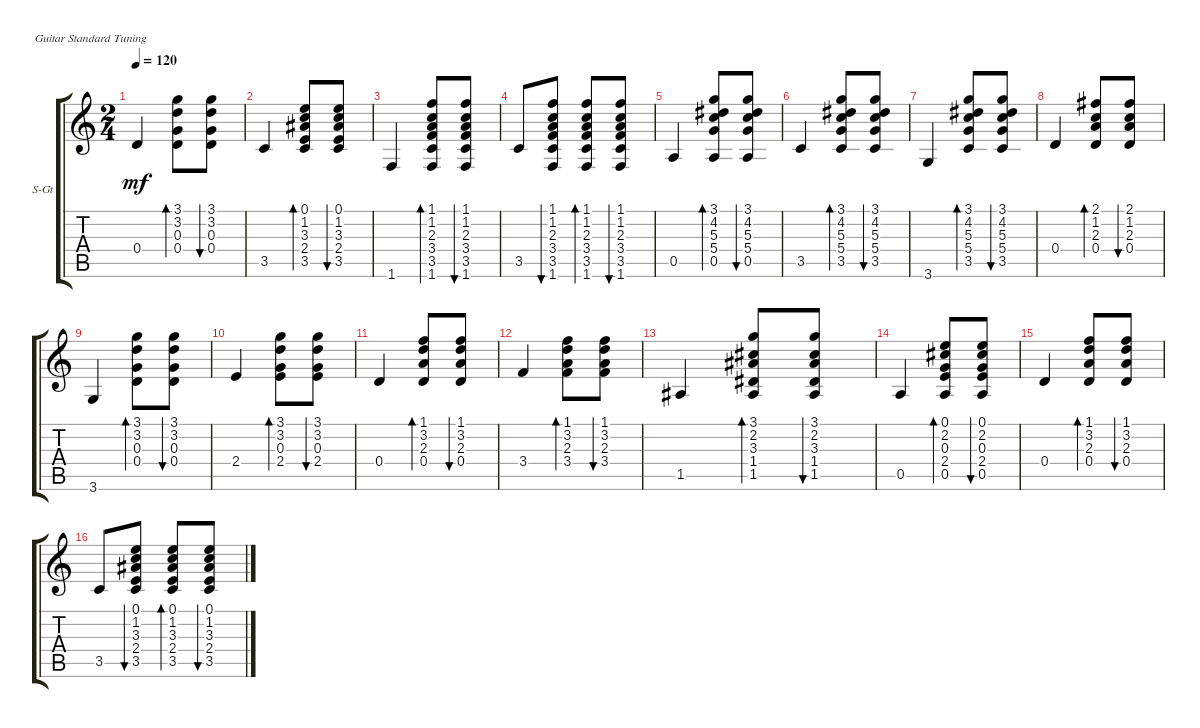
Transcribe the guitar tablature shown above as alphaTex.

\defaultSystemsLayout 4
\bracketExtendMode groupsimilarinstruments
\firstSystemTrackNameOrientation horizontal
\otherSystemsTrackNameOrientation horizontal
\track ("Steel Guitar" "S-Gt") {instrument acousticguitarsteel}
\staff {score tabs}
\tuning (E4 B3 G3 D3 A2 E2)
\ts (2 4)
\tempo 120
\clef g2
\ks c
0.4.4{dy mf} (0.3 0.4 3.2 3.1).8{bd 30} (0.3 0.4 3.2 3.1).8{bu 30} |
3.5.4 (3.3 2.4 1.2 0.1 3.5).8{bd 30} (3.3 2.4 1.2 0.1 3.5).8{bu 30} |
1.6.4 (2.3 3.4 1.2 1.1 1.6 3.5).8{bd 30} (2.3 3.4 1.2 1.1 1.6 3.5).8{bu 30} |
3.5.8 (2.3 3.4 1.2 1.1 1.6 3.5).8{bu 30} (2.3 3.4 1.2 1.1 1.6 3.5).8{bd 30} (2.3 3.4 1.2 1.1 1.6 3.5).8{bu 30} |
0.5.4 (5.3 5.4 4.2 3.1 0.5).8{bd 30} (5.3 5.4 4.2 3.1 0.5).8{bu 30} |
3.5.4 (5.3 5.4 4.2 3.1 3.5).8{bd 30} (5.3 5.4 4.2 3.1 3.5).8{bu 30} |
3.6.4 (5.3 5.4 4.2 3.1 3.5).8{bd 30} (5.3 5.4 4.2 3.1 3.5).8{bu 30} |
0.4.4 (2.3 0.4 1.2 2.1).8{bd 30} (2.3 0.4 1.2 2.1).8{bu 30} |
3.6.4 (0.3 0.4 3.2 3.1).8{bd 30} (0.3 0.4 3.2 3.1).8{bu 30} |
2.4.4 (0.3 2.4 3.2 3.1).8{bd 30} (0.3 2.4 3.2 3.1).8{bu 30} |
0.4.4 (2.3 0.4 3.2 1.1).8{bd 30} (2.3 0.4 3.2 1.1).8{bu 30} |
3.4.4 (2.3 3.4 3.2 1.1).8{bd 30} (2.3 3.4 3.2 1.1).8{bu 30} |
1.5.4 (3.3 1.4 2.2 3.1 1.5).8{bd 30} (3.3 1.4 2.2 3.1 1.5).8{bu 30} |
0.5.4 (0.3 2.4 2.2 0.1 0.5).8{bd 30} (0.3 2.4 2.2 0.1 0.5).8{bu 30} |
0.4.4 (2.3 0.4 3.2 1.1).8{bd 30} (2.3 0.4 3.2 1.1).8{bu 30} |
3.5.8 (3.3 2.4 1.2 0.1 3.5).8{bu 30} (3.3 2.4 1.2 0.1 3.5).8{bd 30} (3.3 2.4 1.2 0.1 3.5).8{bu 30}
